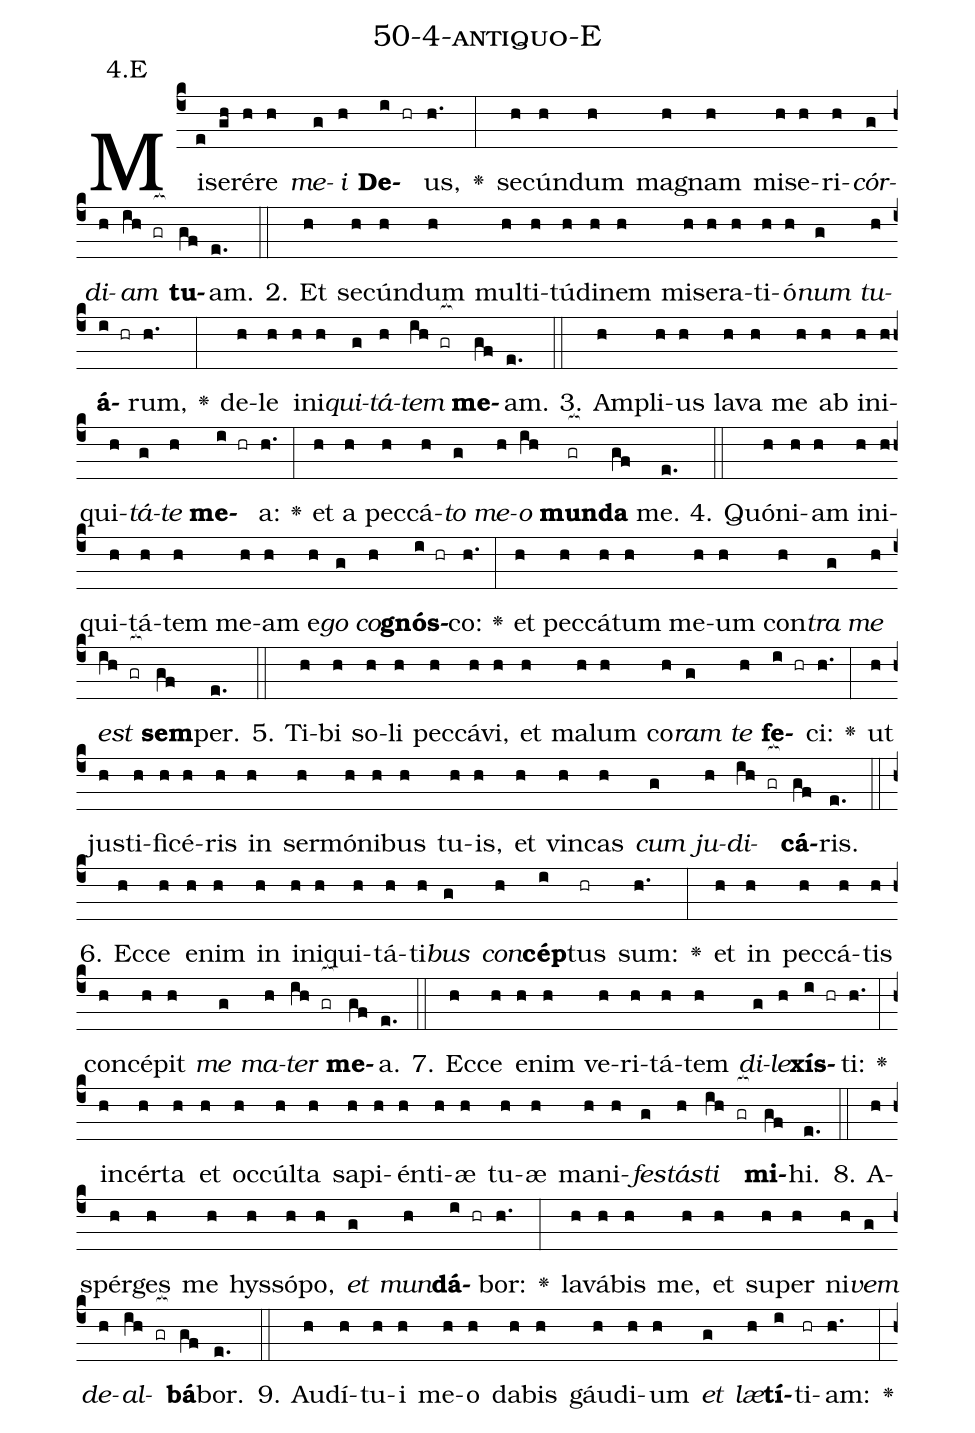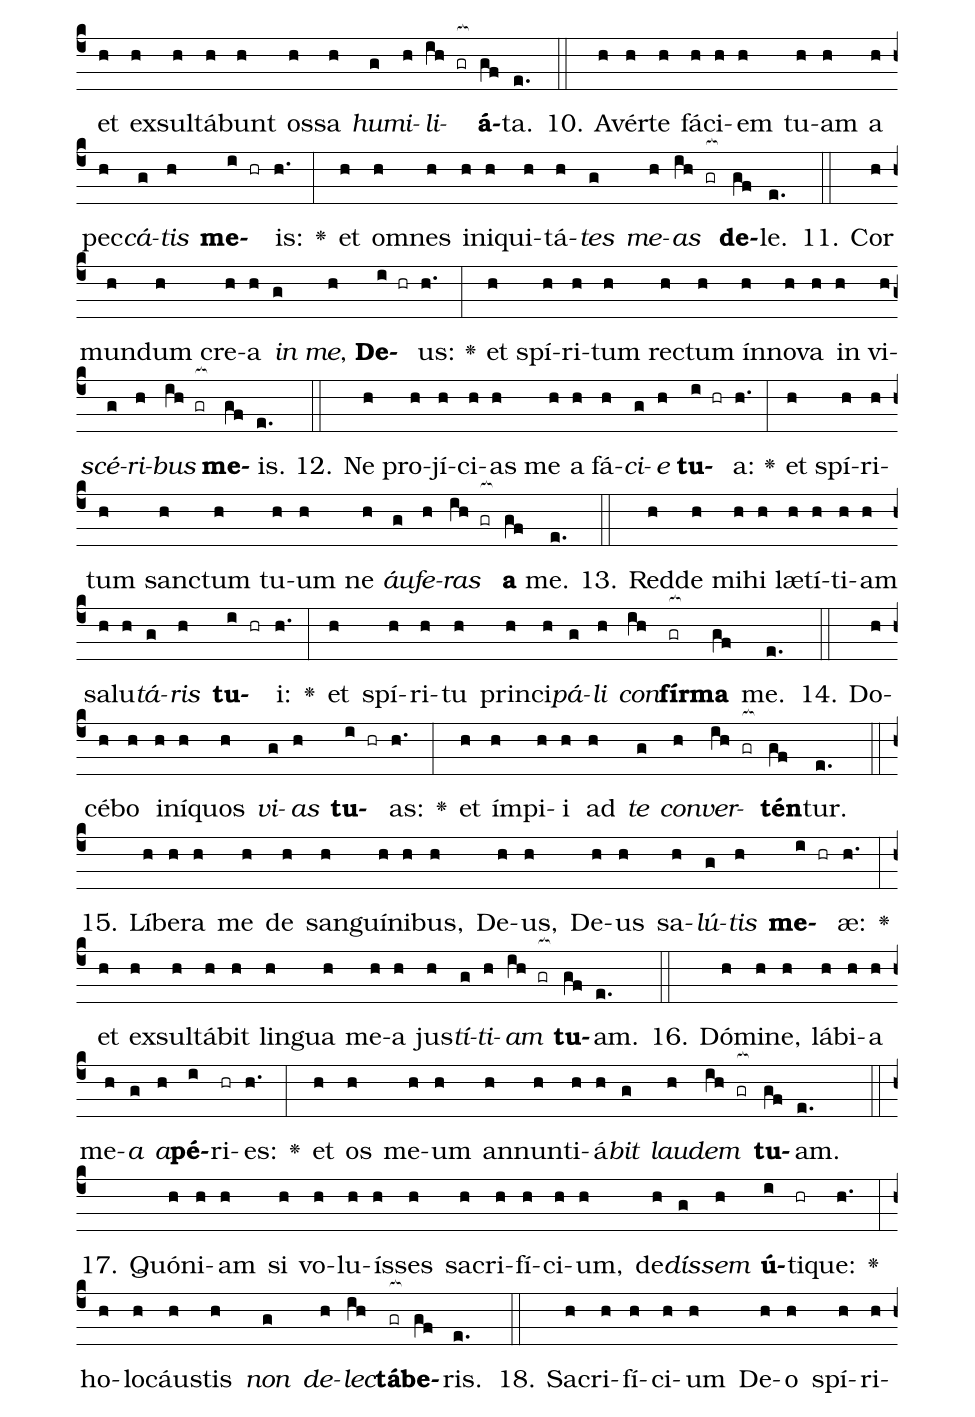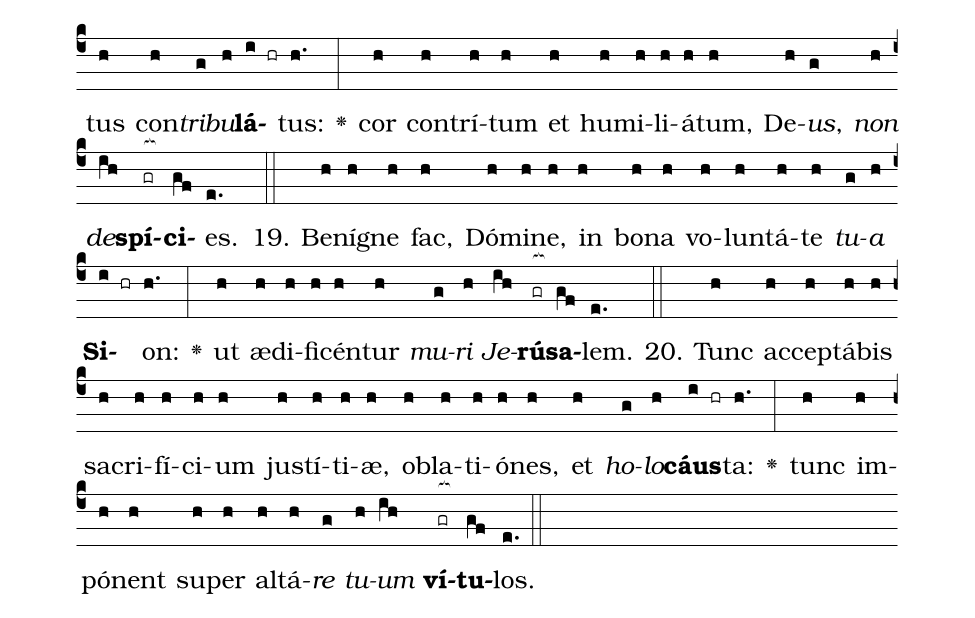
name: 50-4-antiquo-E;
annotation: 4.E;
%%
(c4)Mi(e)se(gh)ré(h)re(h) <i>me</i>(g)<i>i</i>(h) <b>De</b>(i hr)us,(h.) <v>\greheightstar</v>(:) se(h)cún(h)dum(h) ma(h)gnam(h) mi(h)se(h)ri(h)<i>cór</i>(g)<i>di</i>(h)<i>am</i>(ih gr[ocb:1{]) <b>tu</b>(gf[ocb:0}])am.(e.) (::)
2. Et(h) se(h)cún(h)dum(h) mul(h)ti(h)tú(h)di(h)nem(h) mi(h)se(h)ra(h)ti(h)ó(h)<i>num</i>(g) <i>tu</i>(h)<b>á</b>(i hr)rum,(h.) <v>\greheightstar</v>(:) de(h)le(h) in(h)i(h)<i>qui</i>(g)<i>tá</i>(h)<i>tem</i>(ih gr[ocb:1{]) <b>me</b>(gf[ocb:0}])am.(e.) (::)
3. Am(h)pli(h)us(h) la(h)va(h) me(h) ab(h) in(h)i(h)qui(h)<i>tá</i>(g)<i>te</i>(h) <b>me</b>(i hr)a:(h.) <v>\greheightstar</v>(:) et(h) a(h) pec(h)cá(h)<i>to</i>(g) <i>me</i>(h)<i>o</i>(ih) <b>mun</b>(gr[ocb:1{])<b>da</b>(gf[ocb:0}]) me.(e.) (::)
4. Quón(h)i(h)am(h) in(h)i(h)qui(h)tá(h)tem(h) me(h)am(h) e(h)<i>go</i>(g) <i>co</i>(h)<b>gnós</b>(i hr)co:(h.) <v>\greheightstar</v>(:) et(h) pec(h)cá(h)tum(h) me(h)um(h) con(h)<i>tra</i>(g) <i>me</i>(h) <i>est</i>(ih gr[ocb:1{]) <b>sem</b>(gf[ocb:0}])per.(e.) (::)
5. Ti(h)bi(h) so(h)li(h) pec(h)cá(h)vi,(h) et(h) ma(h)lum(h) co(h)<i>ram</i>(g) <i>te</i>(h) <b>fe</b>(i hr)ci:(h.) <v>\greheightstar</v>(:) ut(h) jus(h)ti(h)fi(h)cé(h)ris(h) in(h) ser(h)mó(h)ni(h)bus(h) tu(h)is,(h) et(h) vin(h)cas(h) <i>cum</i>(g) <i>ju</i>(h)<i>di</i>(ih gr[ocb:1{])<b>cá</b>(gf[ocb:0}])ris.(e.) (::)
6. Ec(h)ce(h) e(h)nim(h) in(h) in(h)i(h)qui(h)tá(h)ti(h)<i>bus</i>(g) <i>con</i>(h)<b>cép</b>(i)tus(hr) sum:(h.) <v>\greheightstar</v>(:) et(h) in(h) pec(h)cá(h)tis(h) con(h)cé(h)pit(h) <i>me</i>(g) <i>ma</i>(h)<i>ter</i>(ih gr[ocb:1{]) <b>me</b>(gf[ocb:0}])a.(e.) (::)
7. Ec(h)ce(h) e(h)nim(h) ve(h)ri(h)tá(h)tem(h) <i>di</i>(g)<i>le</i>(h)<b>xís</b>(i hr)ti:(h.) <v>\greheightstar</v>(:) in(h)cér(h)ta(h) et(h) oc(h)cúl(h)ta(h) sa(h)pi(h)én(h)ti(h)æ(h) tu(h)æ(h) ma(h)ni(h)<i>fes</i>(g)<i>tás</i>(h)<i>ti</i>(ih gr[ocb:1{]) <b>mi</b>(gf[ocb:0}])hi.(e.) (::)
8. A(h)spér(h)ges(h) me(h) hys(h)só(h)po,(h) <i>et</i>(g) <i>mun</i>(h)<b>dá</b>(i hr)bor:(h.) <v>\greheightstar</v>(:) la(h)vá(h)bis(h) me,(h) et(h) su(h)per(h) ni(h)<i>vem</i>(g) <i>de</i>(h)<i>al</i>(ih gr[ocb:1{])<b>bá</b>(gf[ocb:0}])bor.(e.) (::)
9. Au(h)dí(h)tu(h)i(h) me(h)o(h) da(h)bis(h) gáu(h)di(h)um(h) <i>et</i>(g) <i>læ</i>(h)<b>tí</b>(i)ti(hr)am:(h.) <v>\greheightstar</v>(:) et(h) ex(h)sul(h)tá(h)bunt(h) os(h)sa(h) <i>hu</i>(g)<i>mi</i>(h)<i>li</i>(ih gr[ocb:1{])<b>á</b>(gf[ocb:0}])ta.(e.) (::)
10. A(h)vér(h)te(h) fá(h)ci(h)em(h) tu(h)am(h) a(h) pec(h)<i>cá</i>(g)<i>tis</i>(h) <b>me</b>(i hr)is:(h.) <v>\greheightstar</v>(:) et(h) om(h)nes(h) in(h)i(h)qui(h)tá(h)<i>tes</i>(g) <i>me</i>(h)<i>as</i>(ih gr[ocb:1{]) <b>de</b>(gf[ocb:0}])le.(e.) (::)
11. Cor(h) mun(h)dum(h) cre(h)a(h) <i>in</i>(g) <i>me</i>,(h) <b>De</b>(i hr)us:(h.) <v>\greheightstar</v>(:) et(h) spí(h)ri(h)tum(h) rec(h)tum(h) ín(h)no(h)va(h) in(h) vi(h)<i>scé</i>(g)<i>ri</i>(h)<i>bus</i>(ih gr[ocb:1{]) <b>me</b>(gf[ocb:0}])is.(e.) (::)
12. Ne(h) pro(h)jí(h)ci(h)as(h) me(h) a(h) fá(h)<i>ci</i>(g)<i>e</i>(h) <b>tu</b>(i hr)a:(h.) <v>\greheightstar</v>(:) et(h) spí(h)ri(h)tum(h) sanc(h)tum(h) tu(h)um(h) ne(h) <i>áu</i>(g)<i>fe</i>(h)<i>ras</i>(ih gr[ocb:1{]) <b>a</b>(gf[ocb:0}]) me.(e.) (::)
13. Red(h)de(h) mi(h)hi(h) læ(h)tí(h)ti(h)am(h) sa(h)lu(h)<i>tá</i>(g)<i>ris</i>(h) <b>tu</b>(i hr)i:(h.) <v>\greheightstar</v>(:) et(h) spí(h)ri(h)tu(h) prin(h)ci(h)<i>pá</i>(g)<i>li</i>(h) <i>con</i>(ih)<b>fír</b>(gr[ocb:1{])<b>ma</b>(gf[ocb:0}]) me.(e.) (::)
14. Do(h)cé(h)bo(h) in(h)í(h)quos(h) <i>vi</i>(g)<i>as</i>(h) <b>tu</b>(i hr)as:(h.) <v>\greheightstar</v>(:) et(h) ím(h)pi(h)i(h) ad(h) <i>te</i>(g) <i>con</i>(h)<i>ver</i>(ih gr[ocb:1{])<b>tén</b>(gf[ocb:0}])tur.(e.) (::)
15. Lí(h)be(h)ra(h) me(h) de(h) san(h)guí(h)ni(h)bus,(h) De(h)us,(h) De(h)us(h) sa(h)<i>lú</i>(g)<i>tis</i>(h) <b>me</b>(i hr)æ:(h.) <v>\greheightstar</v>(:) et(h) ex(h)sul(h)tá(h)bit(h) lin(h)gua(h) me(h)a(h) jus(h)<i>tí</i>(g)<i>ti</i>(h)<i>am</i>(ih gr[ocb:1{]) <b>tu</b>(gf[ocb:0}])am.(e.) (::)
16. Dó(h)mi(h)ne,(h) lá(h)bi(h)a(h) me(h)<i>a</i>(g) <i>a</i>(h)<b>pé</b>(i)ri(hr)es:(h.) <v>\greheightstar</v>(:) et(h) os(h) me(h)um(h) an(h)nun(h)ti(h)á(h)<i>bit</i>(g) <i>lau</i>(h)<i>dem</i>(ih gr[ocb:1{]) <b>tu</b>(gf[ocb:0}])am.(e.) (::)
17. Quón(h)i(h)am(h) si(h) vo(h)lu(h)ís(h)ses(h) sa(h)cri(h)fí(h)ci(h)um,(h) de(h)<i>dís</i>(g)<i>sem</i>(h) <b>ú</b>(i)ti(hr)que:(h.) <v>\greheightstar</v>(:) ho(h)lo(h)cáus(h)tis(h) <i>non</i>(g) <i>de</i>(h)<i>lec</i>(ih)<b>tá</b>(gr[ocb:1{])<b>be</b>(gf[ocb:0}])ris.(e.) (::)
18. Sa(h)cri(h)fí(h)ci(h)um(h) De(h)o(h) spí(h)ri(h)tus(h) con(h)<i>tri</i>(g)<i>bu</i>(h)<b>lá</b>(i hr)tus:(h.) <v>\greheightstar</v>(:) cor(h) con(h)trí(h)tum(h) et(h) hu(h)mi(h)li(h)á(h)tum,(h) De(h)<i>us</i>,(g) <i>non</i>(h) <i>de</i>(ih)<b>spí</b>(gr[ocb:1{])<b>ci</b>(gf[ocb:0}])es.(e.) (::)
19. Be(h)ní(h)gne(h) fac,(h) Dó(h)mi(h)ne,(h) in(h) bo(h)na(h) vo(h)lun(h)tá(h)te(h) <i>tu</i>(g)<i>a</i>(h) <b>Si</b>(i hr)on:(h.) <v>\greheightstar</v>(:) ut(h) æ(h)di(h)fi(h)cén(h)tur(h) <i>mu</i>(g)<i>ri</i>(h) <i>Je</i>(ih)<b>rú</b>(gr[ocb:1{])<b>sa</b>(gf[ocb:0}])lem.(e.) (::)
20. Tunc(h) ac(h)cep(h)tá(h)bis(h) sa(h)cri(h)fí(h)ci(h)um(h) jus(h)tí(h)ti(h)æ,(h) ob(h)la(h)ti(h)ó(h)nes,(h) et(h) <i>ho</i>(g)<i>lo</i>(h)<b>cáus</b>(i hr)ta:(h.) <v>\greheightstar</v>(:) tunc(h) im(h)pó(h)nent(h) su(h)per(h) al(h)tá(h)<i>re</i>(g) <i>tu</i>(h)<i>um</i>(ih) <b>ví</b>(gr[ocb:1{])<b>tu</b>(gf[ocb:0}])los.(e.) (::)
